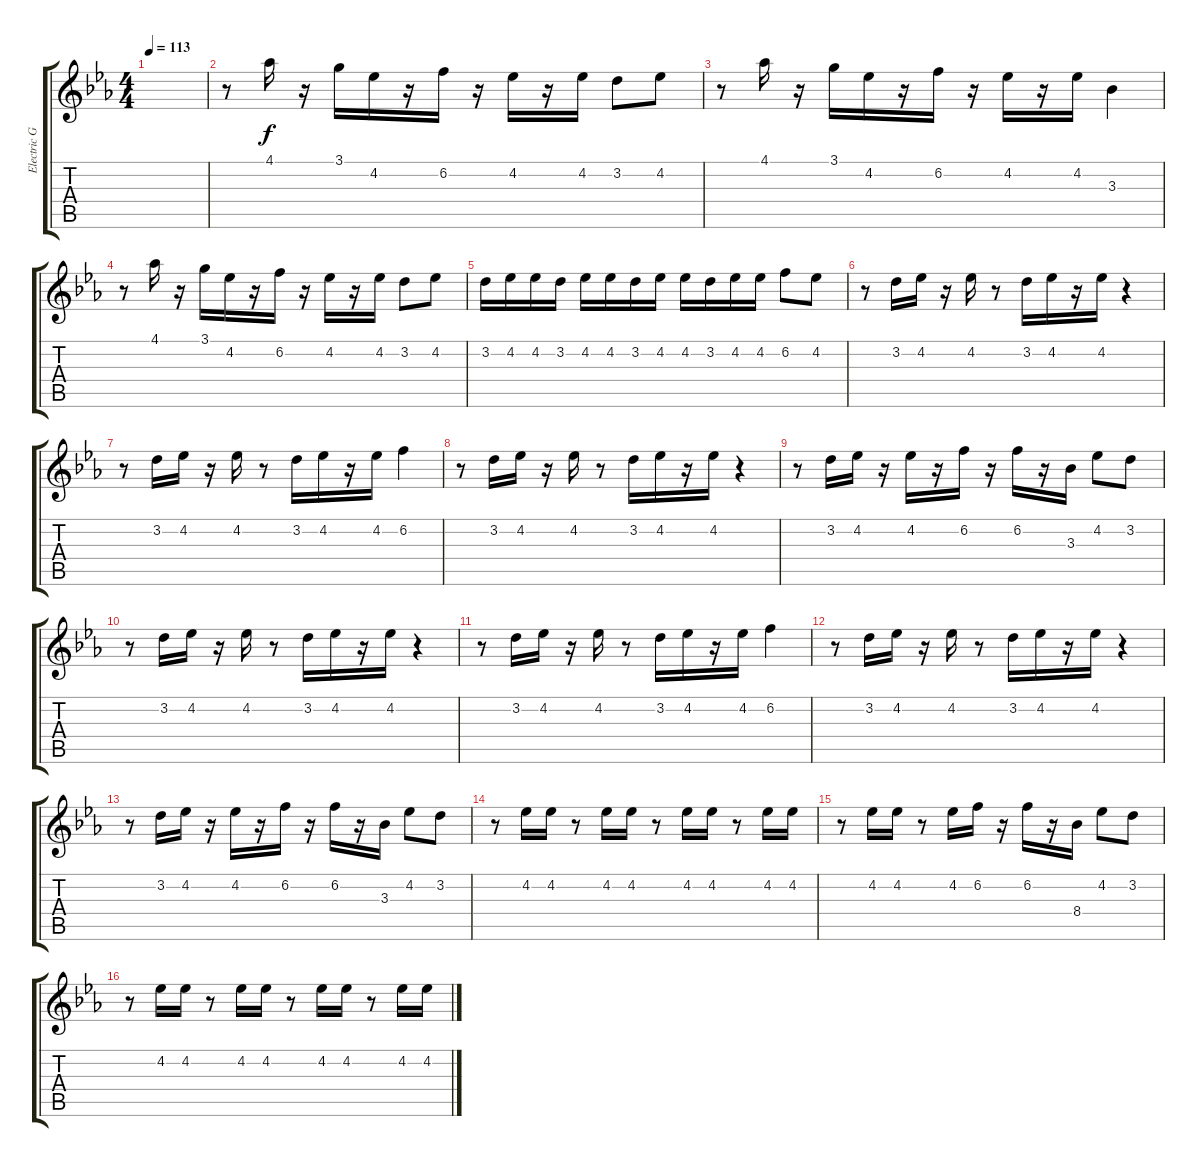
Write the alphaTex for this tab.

\track ("Electric Guitar" "Electric G") {instrument distortionguitar}
\staff {score tabs}
\tuning (E4 B3 G3 D3 A2 E2) {hide}
\ts (4 4)
\tempo 113
\clef g2
\ks eb
|
r.8 4.1.16 r.16 3.1.16 4.2.16 r.16 6.2.16 r.16 4.2.16 r.16 4.2.16 3.2.8 4.2.8 |
r.8 4.1.16 r.16 3.1.16 4.2.16 r.16 6.2.16 r.16 4.2.16 r.16 4.2.16 3.3.4 |
r.8 4.1.16 r.16 3.1.16 4.2.16 r.16 6.2.16 r.16 4.2.16 r.16 4.2.16 3.2.8 4.2.8 |
3.2.16 4.2.16 4.2.16 3.2.16 4.2.16 4.2.16 3.2.16 4.2.16 4.2.16 3.2.16 4.2.16 4.2.16 6.2.8 4.2.8 |
r.8 3.2.16 4.2.16 r.16 4.2.16 r.8 3.2.16 4.2.16 r.16 4.2.16 r.4 |
r.8 3.2.16 4.2.16 r.16 4.2.16 r.8 3.2.16 4.2.16 r.16 4.2.16 6.2.4 |
r.8 3.2.16 4.2.16 r.16 4.2.16 r.8 3.2.16 4.2.16 r.16 4.2.16 r.4 |
r.8 3.2.16 4.2.16 r.16 4.2.16 r.16 6.2.16 r.16 6.2.16 r.16 3.3.16 4.2.8 3.2.8 |
r.8 3.2.16 4.2.16 r.16 4.2.16 r.8 3.2.16 4.2.16 r.16 4.2.16 r.4 |
r.8 3.2.16 4.2.16 r.16 4.2.16 r.8 3.2.16 4.2.16 r.16 4.2.16 6.2.4 |
r.8 3.2.16 4.2.16 r.16 4.2.16 r.8 3.2.16 4.2.16 r.16 4.2.16 r.4 |
r.8 3.2.16 4.2.16 r.16 4.2.16 r.16 6.2.16 r.16 6.2.16 r.16 3.3.16 4.2.8 3.2.8 |
r.8 4.2.16 4.2.16 r.8 4.2.16 4.2.16 r.8 4.2.16 4.2.16 r.8 4.2.16 4.2.16 |
r.8 4.2.16 4.2.16 r.8 4.2.16 6.2.16 r.16 6.2.16 r.16 8.4.16 4.2.8 3.2.8 |
r.8 4.2.16 4.2.16 r.8 4.2.16 4.2.16 r.8 4.2.16 4.2.16 r.8 4.2.16 4.2.16
